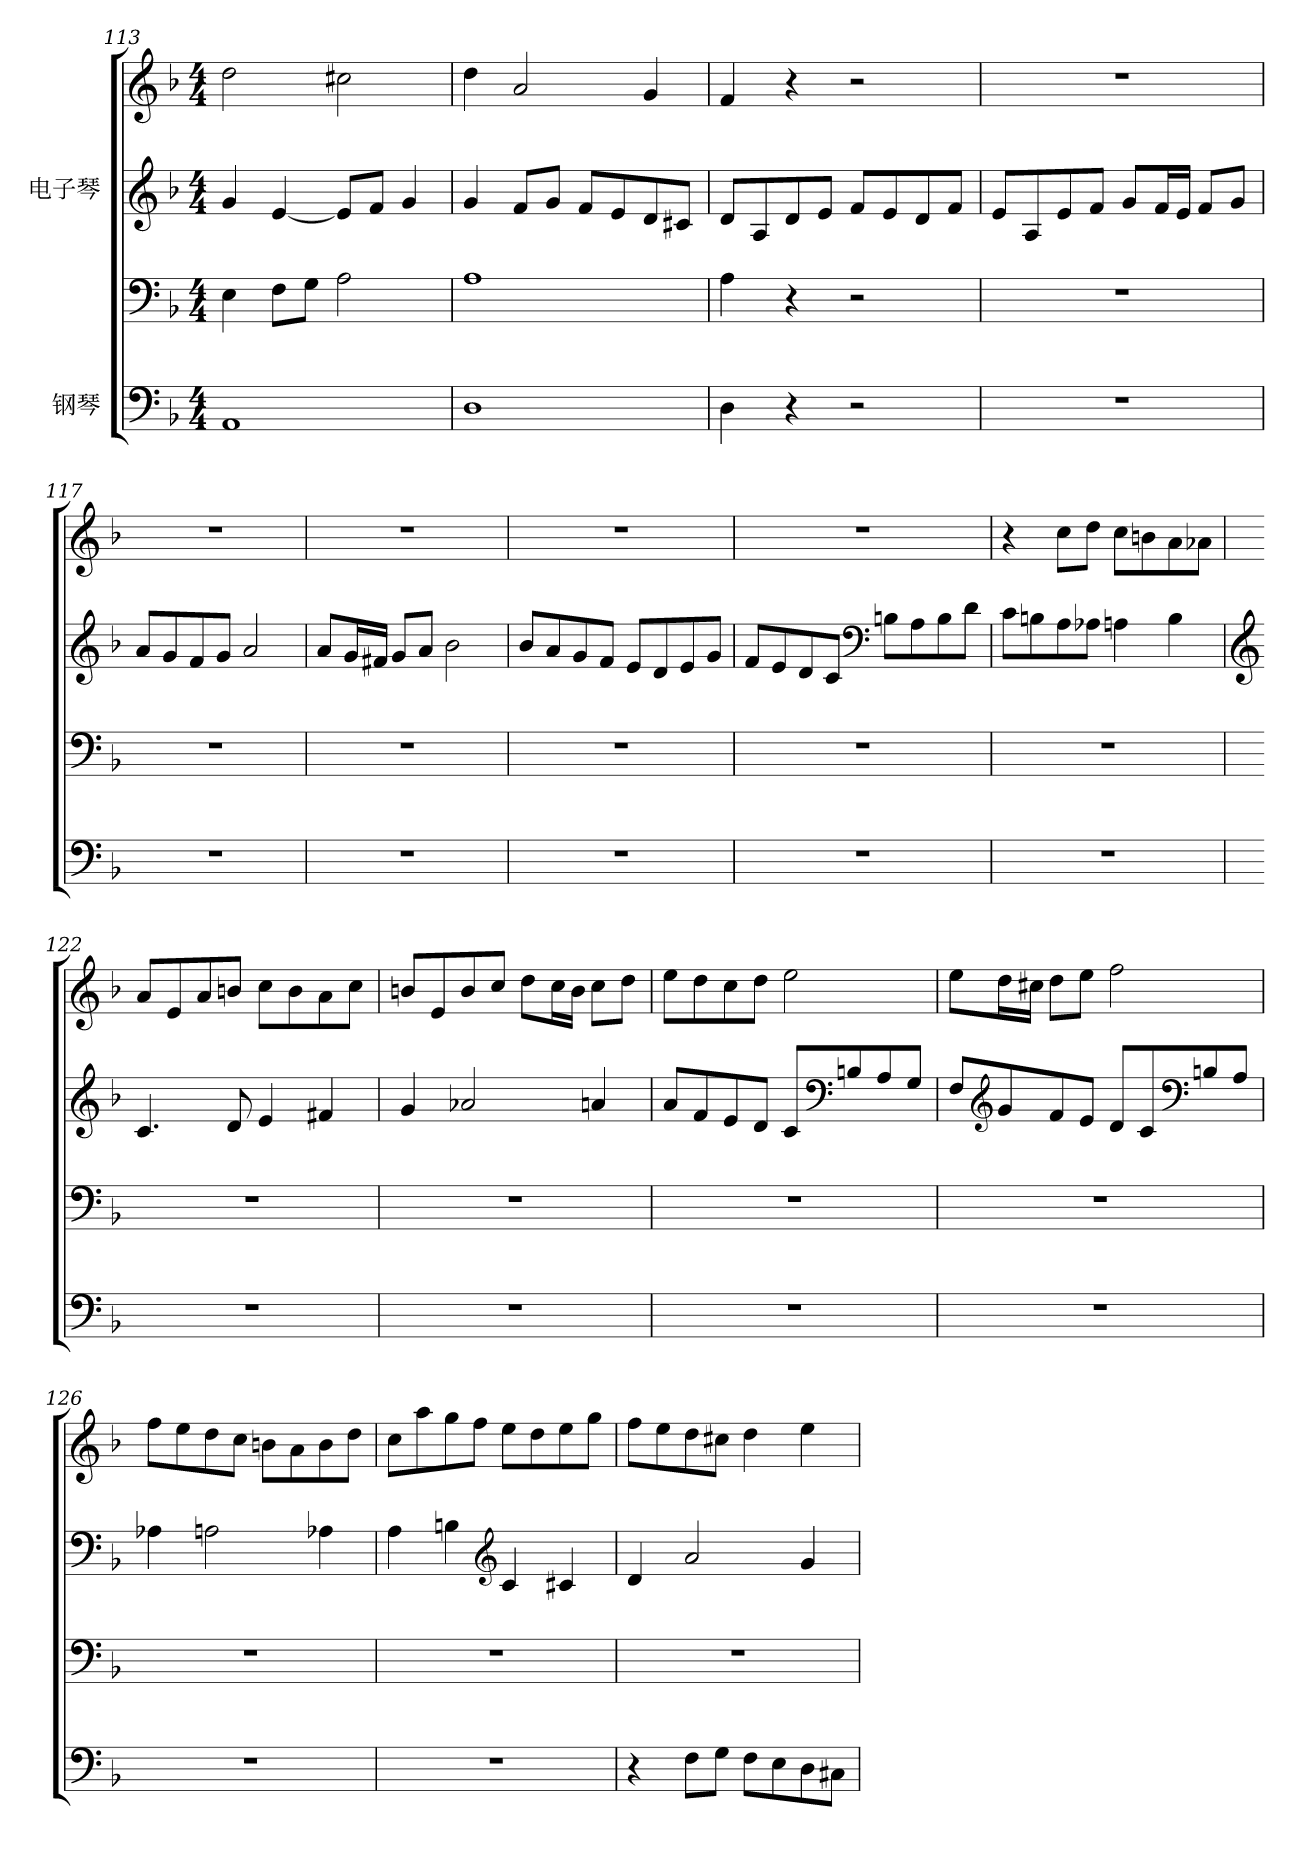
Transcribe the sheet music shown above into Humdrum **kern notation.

**kern	**kern	**kern	**kern
*part2	*part2	*part1	*part1
*staff4	*staff3	*staff2	*staff1
*I"钢琴	*	*I"电子琴	*
*clefF4	*clefF4	*clefG2	*clefG2
*k[b-]	*k[b-]	*k[b-]	*k[b-]
*M4/4	*M4/4	*M4/4	*M4/4
=113	=113	=113	=113
1AA	4E\	4g/	2dd\
.	8F\L	[4e/	.
.	8G\J	.	.
.	2A\	8e/L]	2cc#X\
.	.	8f/J	.
.	.	4g/	.
=114	=114	=114	=114
1D	1A	4g/	4dd\
.	.	8f/L	2a/
.	.	8g/J	.
.	.	8f/L	.
.	.	8e/	.
*	*	*	*MM90
.	.	8d/	4g/
.	.	8c#X/J	.
=115	=115	=115	=115
*	*	*	*MM100
4D\	4A\	8d/L	4f/
.	.	8A/	.
4r	4r	8d/	4r
.	.	8e/J	.
2r	2r	8f/L	2r
.	.	8e/	.
.	.	8d/	.
.	.	8f/J	.
!!LO:LB:g=z
=116	=116	=116	=116
1r	1r	8e/L	1r
.	.	8A/	.
.	.	8e/	.
.	.	8f/J	.
.	.	8g/L	.
.	.	16f/L	.
.	.	16e/JJ	.
.	.	8f/L	.
.	.	8g/J	.
=117	=117	=117	=117
1r	1r	8a/L	1r
.	.	8g/	.
.	.	8f/	.
.	.	8g/J	.
.	.	2a/	.
=118	=118	=118	=118
1r	1r	8a/L	1r
.	.	16g/L	.
.	.	16f#X/JJ	.
.	.	8g/L	.
.	.	8a/J	.
.	.	2b-\	.
=119	=119	=119	=119
1r	1r	8b-/L	1r
.	.	8a/	.
.	.	8g/	.
.	.	8f/J	.
.	.	8e/L	.
.	.	8d/	.
.	.	8e/	.
.	.	8g/J	.
!!LO:LB:g=z
=120	=120	=120	=120
1r	1r	8f/L	1r
.	.	8e/	.
.	.	8d/	.
.	.	8c/J	.
*	*	*clefF4	*
.	.	8Bn\L	.
.	.	8A\	.
.	.	8B\	.
.	.	8d\J	.
=121	=121	=121	=121
1r	1r	8c\L	4r
.	.	8Bn\	.
.	.	8A\	8cc\L
.	.	8A-X\J	8dd\J
.	.	4An\	8cc\L
.	.	.	8bn\
.	.	4B\	8a\
.	.	.	8a-X\J
=122	=122	=122	=122
*	*	*clefG2	*
1r	1r	4.c/	8a/L
.	.	.	8e/
.	.	.	8a/
.	.	8d/	8bn/J
.	.	4e/	8cc\L
.	.	.	8b\
.	.	4f#X/	8a\
.	.	.	8cc\J
!!LO:PB:g=z
=123	=123	=123	=123
1r	1r	4g/	8bn/L
.	.	.	8e/
.	.	2a-X/	8b/
.	.	.	8cc/J
.	.	.	8dd\L
.	.	.	16cc\L
.	.	.	16b\JJ
.	.	4an/	8cc\L
.	.	.	8dd\J
=124	=124	=124	=124
1r	1r	8a/L	8ee\L
.	.	8f/	8dd\
.	.	8e/	8cc\
.	.	8d/J	8dd\J
.	.	8c/L	2ee\
*	*	*clefF4	*
.	.	8Bn/	.
.	.	8A/	.
.	.	8G/J	.
=125	=125	=125	=125
1r	1r	8F/L	8ee\L
*	*	*clefG2	*
.	.	8g/	16dd\L
.	.	.	16cc#X\JJ
.	.	8f/	8dd\L
.	.	8e/J	8ee\J
.	.	8d/L	2ff\
.	.	8c/	.
*	*	*clefF4	*
.	.	8Bn/	.
.	.	8A/J	.
!!LO:LB:g=z
=126	=126	=126	=126
1r	1r	4A-X\	8ff\L
.	.	.	8ee\
.	.	2An\	8dd\
.	.	.	8cc\J
.	.	.	8bn\L
.	.	.	8a\
.	.	4A-X\	8b\
.	.	.	8dd\J
=127	=127	=127	=127
1r	1r	4A\	8cc\L
.	.	.	8aa\
.	.	4Bn\	8gg\
.	.	.	8ff\J
*	*	*clefG2	*
.	.	4c/	8ee\L
.	.	.	8dd\
.	.	4c#X/	8ee\
.	.	.	8gg\J
=128	=128	=128	=128
4r	1r	4d/	8ff\L
.	.	.	8ee\
8F\L	.	2a/	8dd\
8G\J	.	.	8cc#X\J
8F\L	.	.	4dd\
8E\	.	.	.
8D\	.	4g/	4ee\
8C#X\J	.	.	.
=	=	=	=
*-	*-	*-	*-
